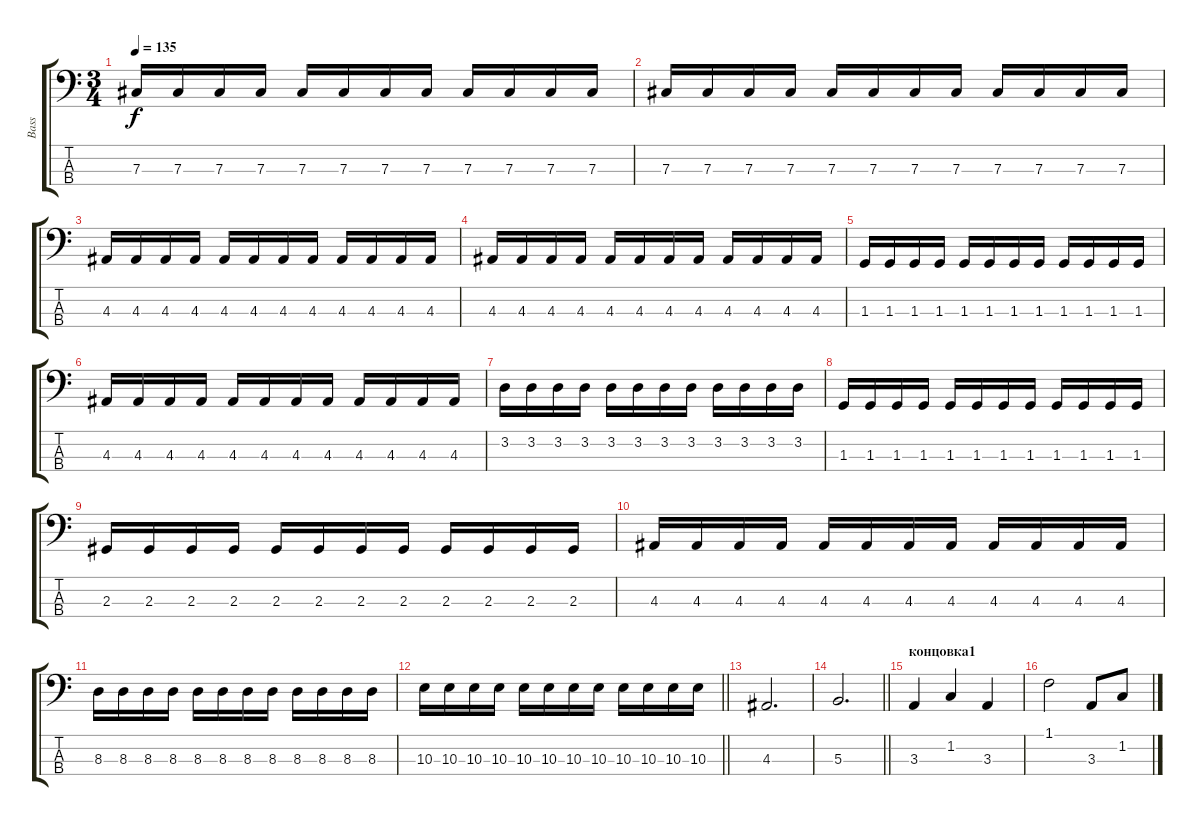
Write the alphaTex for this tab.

\track ("Bass" "Bass") {instrument electricbassfinger}
\staff {score tabs}
\tuning (E2 B1 Gb1 Db1) {hide}
\ts (3 4)
\tempo 135
\clef f4
\ks c
7.3.16{dy f} 7.3.16 7.3.16 7.3.16 7.3.16 7.3.16 7.3.16 7.3.16 7.3.16 7.3.16 7.3.16 7.3.16 |
7.3.16 7.3.16 7.3.16 7.3.16 7.3.16 7.3.16 7.3.16 7.3.16 7.3.16 7.3.16 7.3.16 7.3.16 |
4.3.16 4.3.16 4.3.16 4.3.16 4.3.16 4.3.16 4.3.16 4.3.16 4.3.16 4.3.16 4.3.16 4.3.16 |
4.3.16 4.3.16 4.3.16 4.3.16 4.3.16 4.3.16 4.3.16 4.3.16 4.3.16 4.3.16 4.3.16 4.3.16 |
1.3.16 1.3.16 1.3.16 1.3.16 1.3.16 1.3.16 1.3.16 1.3.16 1.3.16 1.3.16 1.3.16 1.3.16 |
4.3.16 4.3.16 4.3.16 4.3.16 4.3.16 4.3.16 4.3.16 4.3.16 4.3.16 4.3.16 4.3.16 4.3.16 |
3.2.16 3.2.16 3.2.16 3.2.16 3.2.16 3.2.16 3.2.16 3.2.16 3.2.16 3.2.16 3.2.16 3.2.16 |
1.3.16 1.3.16 1.3.16 1.3.16 1.3.16 1.3.16 1.3.16 1.3.16 1.3.16 1.3.16 1.3.16 1.3.16 |
2.3.16 2.3.16 2.3.16 2.3.16 2.3.16 2.3.16 2.3.16 2.3.16 2.3.16 2.3.16 2.3.16 2.3.16 |
4.3.16 4.3.16 4.3.16 4.3.16 4.3.16 4.3.16 4.3.16 4.3.16 4.3.16 4.3.16 4.3.16 4.3.16 |
8.3.16 8.3.16 8.3.16 8.3.16 8.3.16 8.3.16 8.3.16 8.3.16 8.3.16 8.3.16 8.3.16 8.3.16 |
\barLineRight lightlight
10.3.16 10.3.16 10.3.16 10.3.16 10.3.16 10.3.16 10.3.16 10.3.16 10.3.16 10.3.16 10.3.16 10.3.16 |
4.3.2{d} |
\barLineRight lightlight
5.3.2{d} |
\section ("" "концовка1")
3.3.4 1.2.4 3.3.4 |
1.1.2 3.3.8 1.2.8
